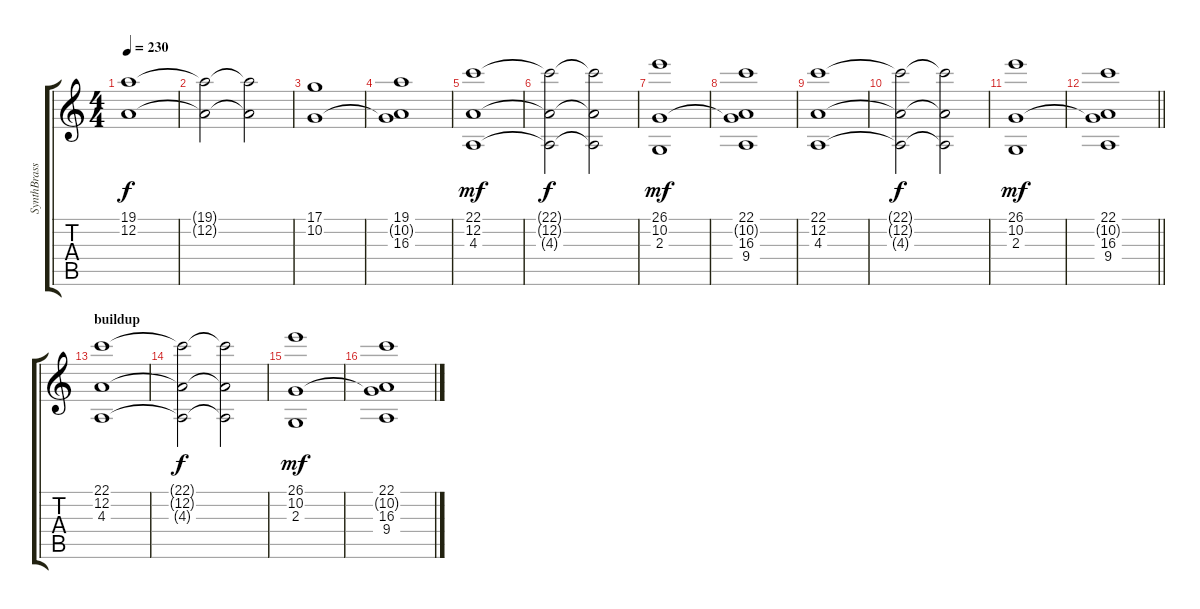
\track ("SynthBrass" "SynthBrass") {instrument brasssection}
\staff {score tabs}
\tuning (D4 A3 F3 C3 G2 C2) {hide}
\ts (4 4)
\tempo 230
\clef g2
\ks c
(19.1 12.2).1{dy f} |
(19.1{t} 12.2{t}).2 (19.1{t} 12.2{t}).2 |
(17.1 10.2).1 |
(19.1 10.2{t} 16.3).1 |
(22.1 12.2 4.3).1{dy mf} |
(22.1{t} 12.2{t} 4.3{t}).2{dy f} (22.1{t} 12.2{t} 4.3{t}).2 |
(26.1 10.2 2.3).1{dy mf} |
(22.1 10.2{t} 16.3 9.4).1 |
(22.1 12.2 4.3).1 |
(22.1{t} 12.2{t} 4.3{t}).2{dy f} (22.1{t} 12.2{t} 4.3{t}).2 |
(26.1 10.2 2.3).1{dy mf} |
\barLineRight lightlight
(22.1 10.2{t} 16.3 9.4).1 |
\section ("" "buildup")
(22.1 12.2 4.3).1 |
(22.1{t} 12.2{t} 4.3{t}).2{dy f} (22.1{t} 12.2{t} 4.3{t}).2 |
(26.1 10.2 2.3).1{dy mf} |
(22.1 10.2{t} 16.3 9.4).1
